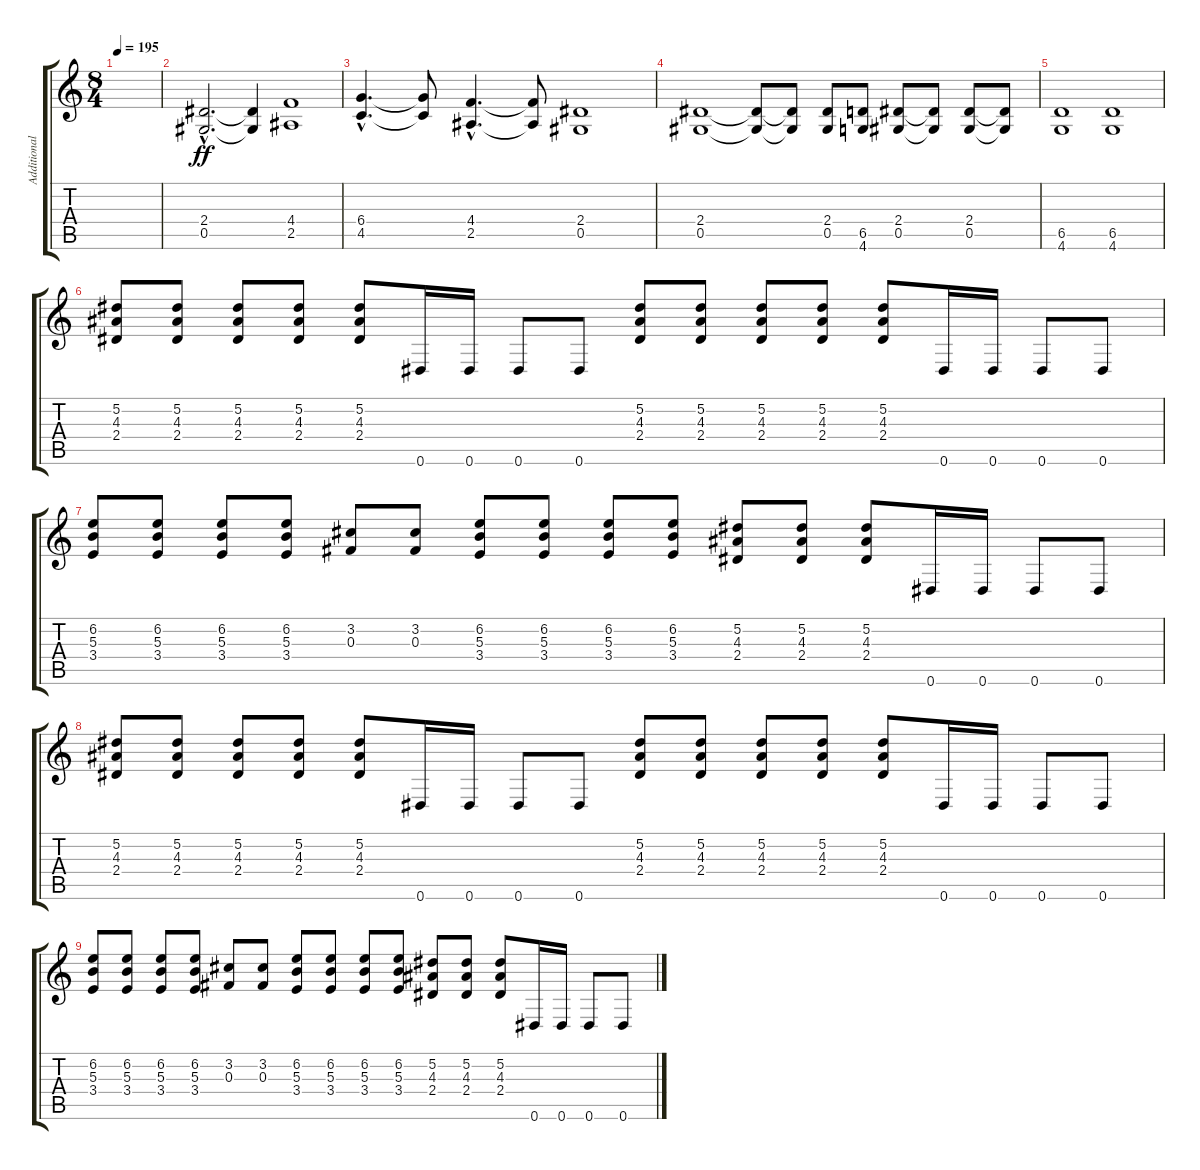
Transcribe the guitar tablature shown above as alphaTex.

\track ("Additional Guitar 1" "Additional") {instrument distortionguitar}
\staff {score tabs}
\tuning (Eb4 Bb3 Gb3 Db3 Ab2 Eb2) {hide}
\ts (8 4)
\tempo 195
\clef g2
\ks c
|
(2.4{hac} 0.5{hac}).2{d dy ff} (2.4{t} 0.5{t}).4 (4.4 2.5).1 |
(6.4{hac} 4.5{hac}).4{d} (6.4{t} 4.5{t}).8 (4.4{hac} 2.5{hac}).4{d} (4.4{t} 2.5{t}).8 (2.4 0.5).1 |
(2.4 0.5).1 (2.4{t} 0.5{t}).8 (2.4{t} 0.5{t}).8 (2.4 0.5).8 (6.5 4.6).8 (2.4 0.5).8 (2.4{t} 0.5{t}).8 (2.4 0.5).8 (2.4{t} 0.5{t}).8 |
(6.5 4.6).1 (6.5 4.6).1 |
(5.2 4.3 2.4).8 (5.2 4.3 2.4).8 (5.2 4.3 2.4).8 (5.2 4.3 2.4).8 (5.2 4.3 2.4).8 0.6.16 0.6.16 0.6.8 0.6.8 (5.2 4.3 2.4).8 (5.2 4.3 2.4).8 (5.2 4.3 2.4).8 (5.2 4.3 2.4).8 (5.2 4.3 2.4).8 0.6.16 0.6.16 0.6.8 0.6.8 |
(6.2 5.3 3.4).8 (6.2 5.3 3.4).8 (6.2 5.3 3.4).8 (6.2 5.3 3.4).8 (3.2 0.3).8 (3.2 0.3).8 (6.2 5.3 3.4).8 (6.2 5.3 3.4).8 (6.2 5.3 3.4).8 (6.2 5.3 3.4).8 (5.2 4.3 2.4).8 (5.2 4.3 2.4).8 (5.2 4.3 2.4).8 0.6.16 0.6.16 0.6.8 0.6.8 |
(5.2 4.3 2.4).8 (5.2 4.3 2.4).8 (5.2 4.3 2.4).8 (5.2 4.3 2.4).8 (5.2 4.3 2.4).8 0.6.16 0.6.16 0.6.8 0.6.8 (5.2 4.3 2.4).8 (5.2 4.3 2.4).8 (5.2 4.3 2.4).8 (5.2 4.3 2.4).8 (5.2 4.3 2.4).8 0.6.16 0.6.16 0.6.8 0.6.8 |
(6.2 5.3 3.4).8 (6.2 5.3 3.4).8 (6.2 5.3 3.4).8 (6.2 5.3 3.4).8 (3.2 0.3).8 (3.2 0.3).8 (6.2 5.3 3.4).8 (6.2 5.3 3.4).8 (6.2 5.3 3.4).8 (6.2 5.3 3.4).8 (5.2 4.3 2.4).8 (5.2 4.3 2.4).8 (5.2 4.3 2.4).8 0.6.16 0.6.16 0.6.8 0.6.8
